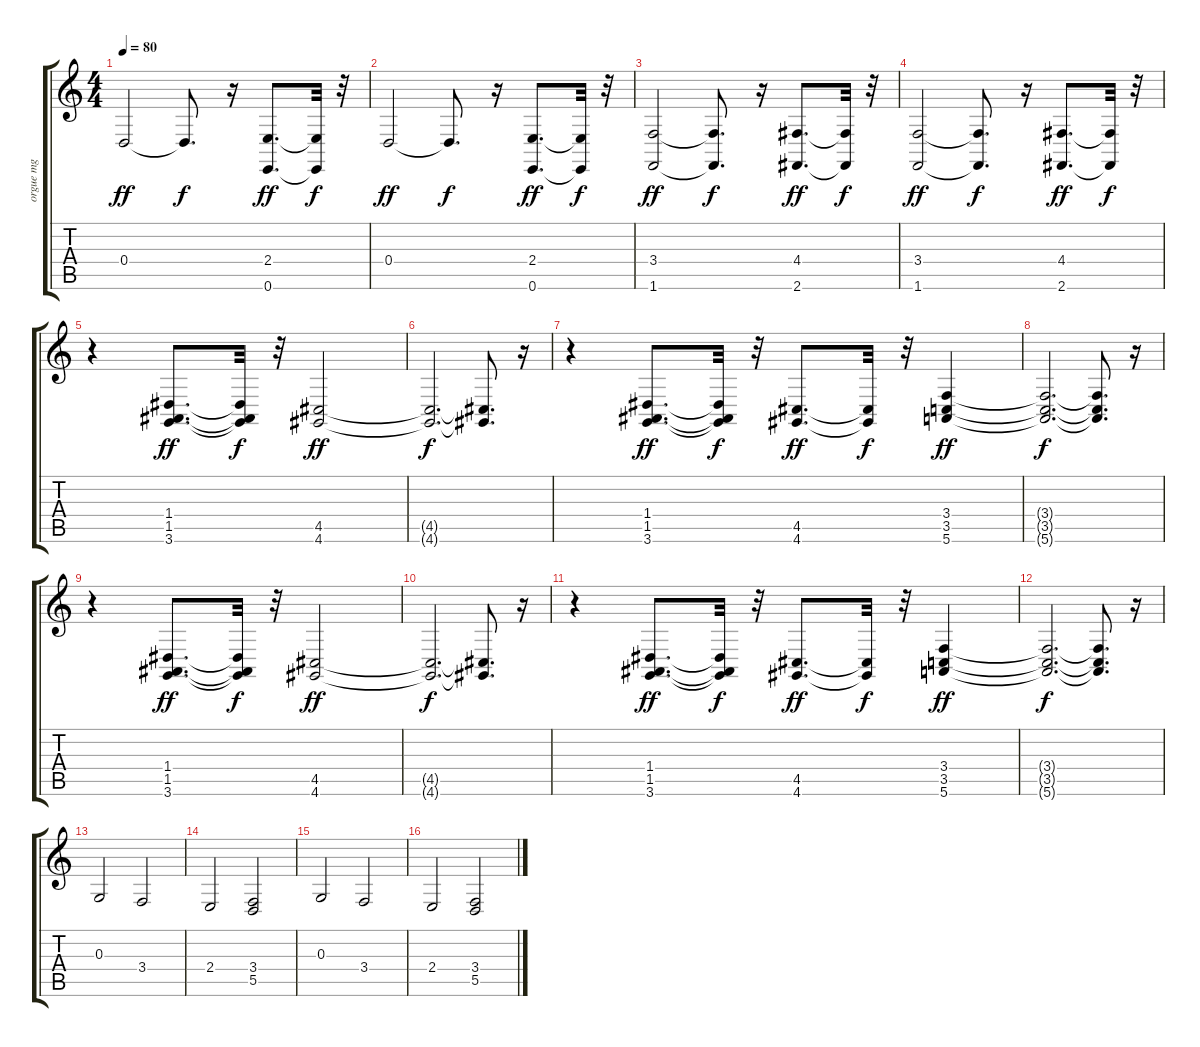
\track ("orgue mg" "orgue mg") {instrument churchorgan}
\staff {score tabs}
\tuning (E4 B3 G3 D3 A2 E2) {hide}
\ts (4 4)
\tempo 80
\clef g2
\ks c
0.4.2{dy ff instrument churchorgan} 0.4{t}.8{d dy f} r.16 (2.4 0.6).8{d dy ff} (2.4{t} 0.6{t}).32{dy f} r.32 |
0.4.2{dy ff} 0.4{t}.8{d dy f} r.16 (2.4 0.6).8{d dy ff} (2.4{t} 0.6{t}).32{dy f} r.32 |
(3.4 1.6).2{dy ff} (3.4{t} 1.6{t}).8{d dy f} r.16 (4.4 2.6).8{d dy ff} (4.4{t} 2.6{t}).32{dy f} r.32 |
(3.4 1.6).2{dy ff} (3.4{t} 1.6{t}).8{d dy f} r.16 (4.4 2.6).8{d dy ff} (4.4{t} 2.6{t}).32{dy f} r.32 |
r.4 (1.4 1.5 3.6).8{d dy ff} (1.4{t} 1.5{t} 3.6{t}).32{dy f} r.32 (4.5 4.6).2{dy ff} |
(4.5{t} 4.6{t}).2{d dy f} (4.5{t} 4.6{t}).8{d} r.16 |
r.4 (1.4 1.5 3.6).8{d dy ff} (1.4{t} 1.5{t} 3.6{t}).32{dy f} r.32 (4.5 4.6).8{d dy ff} (4.5{t} 4.6{t}).32{dy f} r.32 (3.4 3.5 5.6).4{dy ff} |
(3.4{t} 3.5{t} 5.6{t}).2{d dy f} (3.4{t} 3.5{t} 5.6{t}).8{d} r.16 |
r.4 (1.4 1.5 3.6).8{d dy ff} (1.4{t} 1.5{t} 3.6{t}).32{dy f} r.32 (4.5 4.6).2{dy ff} |
(4.5{t} 4.6{t}).2{d dy f} (4.5{t} 4.6{t}).8{d} r.16 |
r.4 (1.4 1.5 3.6).8{d dy ff} (1.4{t} 1.5{t} 3.6{t}).32{dy f} r.32 (4.5 4.6).8{d dy ff} (4.5{t} 4.6{t}).32{dy f} r.32 (3.4 3.5 5.6).4{dy ff} |
(3.4{t} 3.5{t} 5.6{t}).2{d dy f} (3.4{t} 3.5{t} 5.6{t}).8{d} r.16 |
0.3.2 3.4.2 |
2.4.2 (3.4 5.5).2 |
0.3.2 3.4.2 |
2.4.2 (3.4 5.5).2
